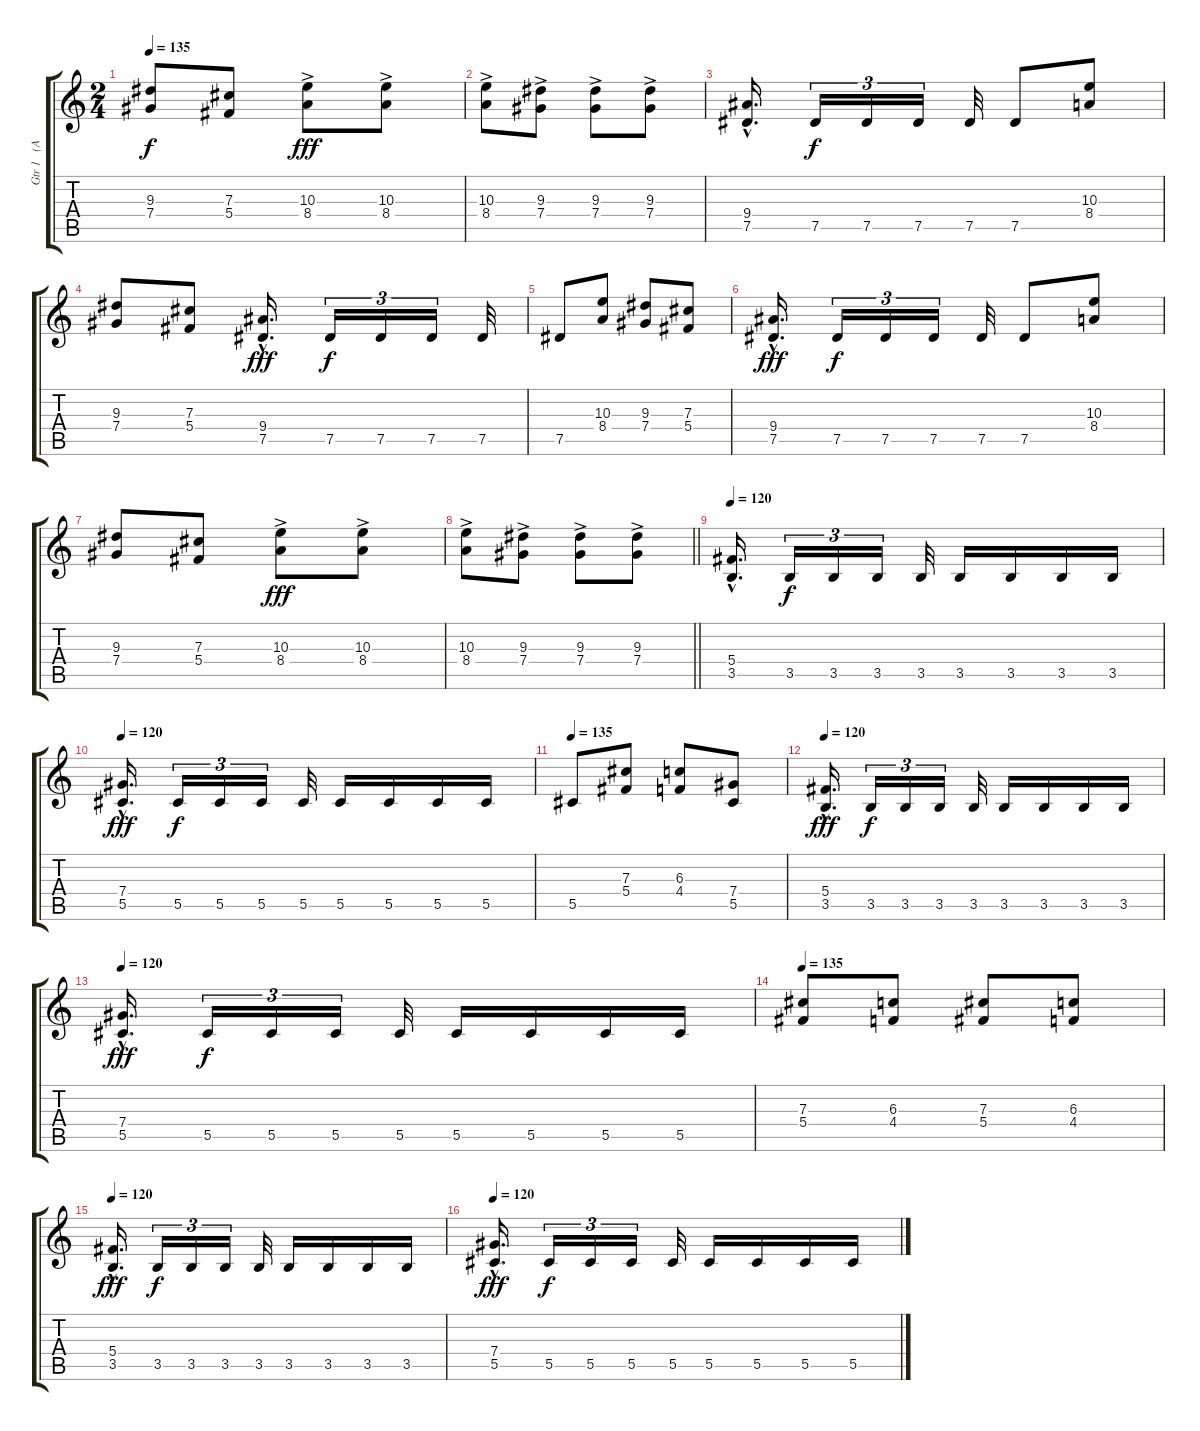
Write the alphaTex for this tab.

\track ("Gtr 1   (Andres)" "Gtr 1   (A") {instrument distortionguitar}
\staff {score tabs}
\tuning (Eb4 Bb3 Gb3 Db3 Ab2 Eb2) {hide}
\ts (2 4)
\tempo 135
\clef g2
\ks c
(9.3 7.4).8{dy f} (7.3 5.4).8 (10.3{ac} 8.4).8{dy fff} (10.3{ac} 8.4).8 |
(10.3{ac} 8.4).8 (9.3{ac} 7.4).8 (9.3{ac} 7.4).8 (9.3{ac} 7.4).8 |
(9.4{hac} 7.5{hac}).16{d} 7.5.16{tu (3 2) dy f} 7.5.16{tu (3 2)} 7.5.16{tu (3 2)} 7.5.32 7.5.8 (10.3 8.4).8 |
(9.3 7.4).8 (7.3 5.4).8 (9.4{hac} 7.5{hac}).16{d dy fff} 7.5.16{tu (3 2) dy f} 7.5.16{tu (3 2)} 7.5.16{tu (3 2)} 7.5.32 |
7.5.8 (10.3 8.4).8 (9.3 7.4).8 (7.3 5.4).8 |
(9.4{hac} 7.5{hac}).16{d dy fff} 7.5.16{tu (3 2) dy f} 7.5.16{tu (3 2)} 7.5.16{tu (3 2)} 7.5.32 7.5.8 (10.3 8.4).8 |
(9.3 7.4).8 (7.3 5.4).8 (10.3{ac} 8.4).8{dy fff} (10.3{ac} 8.4).8 |
\barLineRight lightlight
(10.3{ac} 8.4).8 (9.3{ac} 7.4).8 (9.3{ac} 7.4).8 (9.3{ac} 7.4).8 |
\tempo 120
(5.4{hac} 3.5{hac}).16{d} 3.5.16{tu (3 2) dy f} 3.5.16{tu (3 2)} 3.5.16{tu (3 2)} 3.5.32 3.5.16 3.5.16 3.5.16 3.5.16 |
\tempo 120
(7.4{hac} 5.5{hac}).16{d dy fff} 5.5.16{tu (3 2) dy f} 5.5.16{tu (3 2)} 5.5.16{tu (3 2)} 5.5.32 5.5.16 5.5.16 5.5.16 5.5.16 |
\tempo 135
5.5.8 (7.3 5.4).8 (6.3 4.4).8 (7.4 5.5).8 |
\tempo 120
(5.4{hac} 3.5{hac}).16{d dy fff} 3.5.16{tu (3 2) dy f} 3.5.16{tu (3 2)} 3.5.16{tu (3 2)} 3.5.32 3.5.16 3.5.16 3.5.16 3.5.16 |
\tempo 120
(7.4{hac} 5.5{hac}).16{d dy fff} 5.5.16{tu (3 2) dy f} 5.5.16{tu (3 2)} 5.5.16{tu (3 2)} 5.5.32 5.5.16 5.5.16 5.5.16 5.5.16 |
\tempo 135
(7.3 5.4).8 (6.3 4.4).8 (7.3 5.4).8 (6.3 4.4).8 |
\tempo 120
(5.4{hac} 3.5{hac}).16{d dy fff} 3.5.16{tu (3 2) dy f} 3.5.16{tu (3 2)} 3.5.16{tu (3 2)} 3.5.32 3.5.16 3.5.16 3.5.16 3.5.16 |
\tempo 120
(7.4{hac} 5.5{hac}).16{d dy fff} 5.5.16{tu (3 2) dy f} 5.5.16{tu (3 2)} 5.5.16{tu (3 2)} 5.5.32 5.5.16 5.5.16 5.5.16 5.5.16
